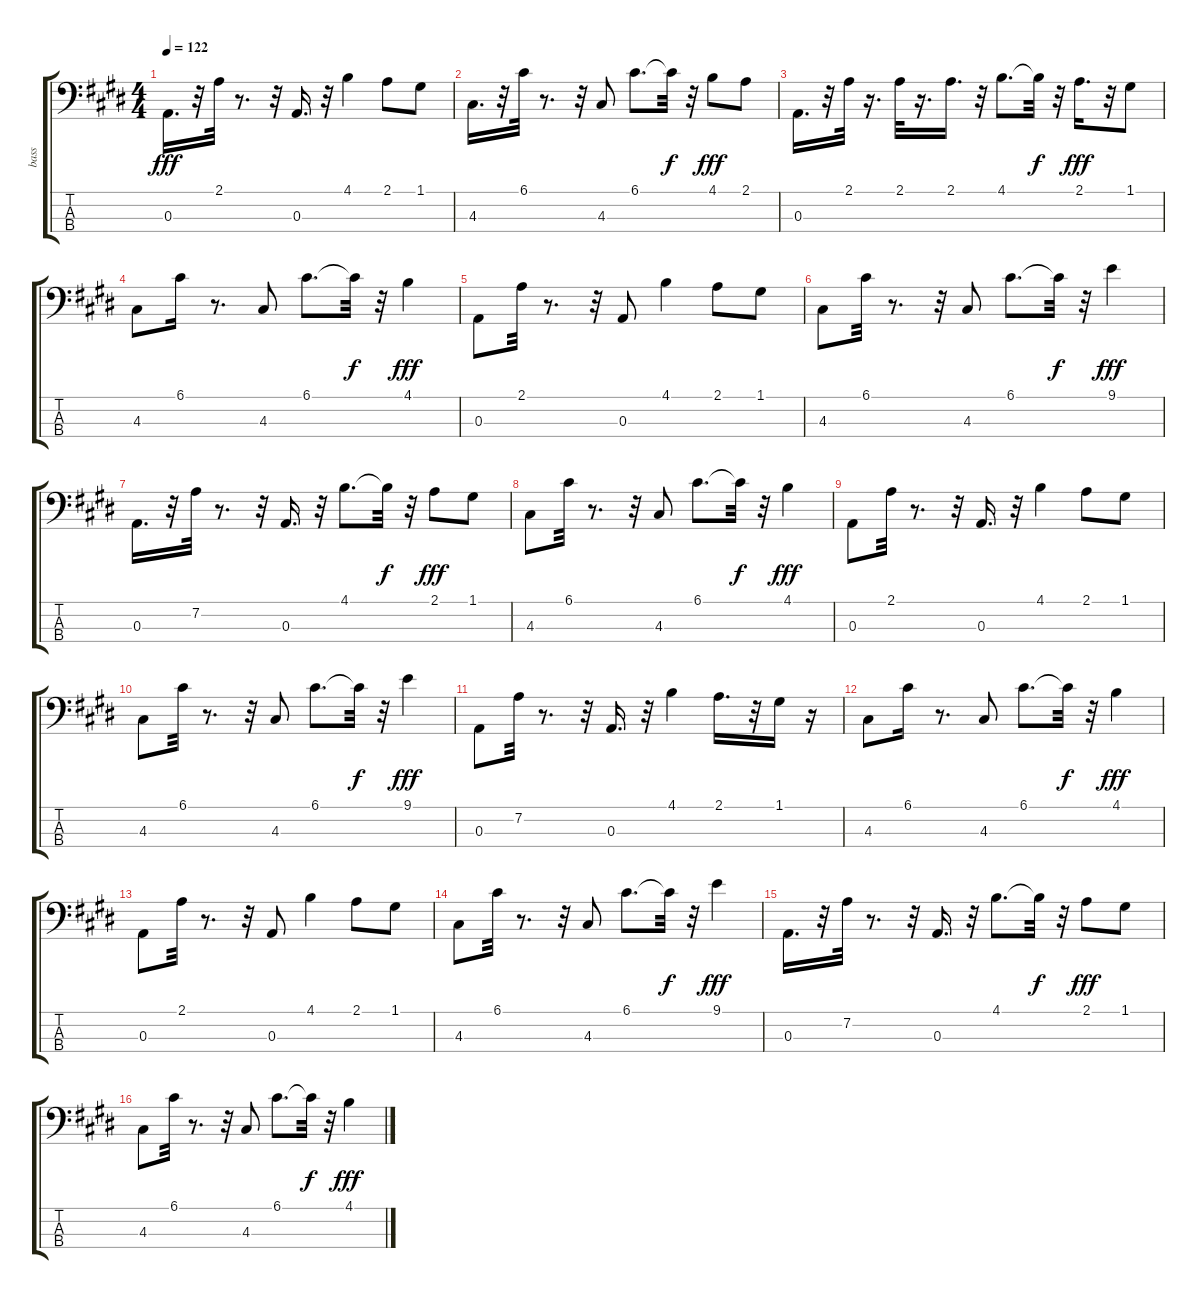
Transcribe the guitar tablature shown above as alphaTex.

\track ("bass" "bass") {instrument fretlessbass}
\staff {score tabs}
\tuning (G2 D2 A1 E1) {hide}
\ts (4 4)
\tempo 122
\clef f4
\ks e
0.3.16{d dy fff} r.32 2.1.32 r.8{d} r.32 0.3.16{d} r.32 4.1.4 2.1.8 1.1.8 |
4.3.16{d} r.32 6.1.32 r.8{d} r.32 4.3.8 6.1.8{d} 6.1{t}.32{dy f} r.32 4.1.8{dy fff} 2.1.8 |
0.3.16{d} r.32 2.1.32 r.16{d} 2.1.32 r.16{d} 2.1.16{d} r.32 4.1.8{d} 4.1{t}.32{dy f} r.32 2.1.16{d dy fff} r.32 1.1.8 |
4.3.8 6.1.16 r.8{d} 4.3.8 6.1.8{d} 6.1{t}.32{dy f} r.32 4.1.4{dy fff} |
0.3.8 2.1.32 r.8{d} r.32 0.3.8 4.1.4 2.1.8 1.1.8 |
4.3.8 6.1.32 r.8{d} r.32 4.3.8 6.1.8{d} 6.1{t}.32{dy f} r.32 9.1.4{dy fff} |
0.3.16{d} r.32 7.2.32 r.8{d} r.32 0.3.16{d} r.32 4.1.8{d} 4.1{t}.32{dy f} r.32 2.1.8{dy fff} 1.1.8 |
4.3.8 6.1.32 r.8{d} r.32 4.3.8 6.1.8{d} 6.1{t}.32{dy f} r.32 4.1.4{dy fff} |
0.3.8 2.1.32 r.8{d} r.32 0.3.16{d} r.32 4.1.4 2.1.8 1.1.8 |
4.3.8 6.1.32 r.8{d} r.32 4.3.8 6.1.8{d} 6.1{t}.32{dy f} r.32 9.1.4{dy fff} |
0.3.8 7.2.32 r.8{d} r.32 0.3.16{d} r.32 4.1.4 2.1.16{d} r.32 1.1.16 r.16 |
4.3.8 6.1.16 r.8{d} 4.3.8 6.1.8{d} 6.1{t}.32{dy f} r.32 4.1.4{dy fff} |
0.3.8 2.1.32 r.8{d} r.32 0.3.8 4.1.4 2.1.8 1.1.8 |
4.3.8 6.1.32 r.8{d} r.32 4.3.8 6.1.8{d} 6.1{t}.32{dy f} r.32 9.1.4{dy fff} |
0.3.16{d} r.32 7.2.32 r.8{d} r.32 0.3.16{d} r.32 4.1.8{d} 4.1{t}.32{dy f} r.32 2.1.8{dy fff} 1.1.8 |
4.3.8 6.1.32 r.8{d} r.32 4.3.8 6.1.8{d} 6.1{t}.32{dy f} r.32 4.1.4{dy fff}
